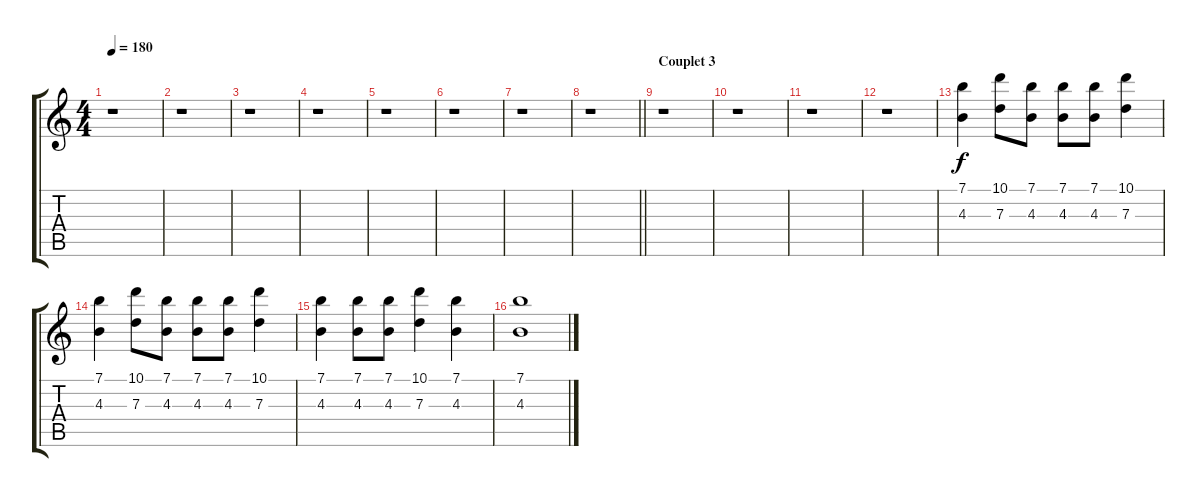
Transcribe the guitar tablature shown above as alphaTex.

\track "" {instrument overdrivenguitar}
\staff {score tabs}
\tuning (E4 B3 G3 D3 A2 E2) {hide}
\ts (4 4)
\tempo 180
\clef g2
\ks c
r.1{dy f} |
r.1 |
r.1 |
r.1 |
r.1 |
r.1 |
r.1 |
\barLineRight lightlight
r.1 |
\section ("" "Couplet 3")
r.1 |
r.1 |
r.1 |
r.1 |
(7.1 4.3).4 (10.1 7.3).8 (7.1 4.3).8 (7.1 4.3).8 (7.1 4.3).8 (10.1 7.3).4 |
(7.1 4.3).4 (10.1 7.3).8 (7.1 4.3).8 (7.1 4.3).8 (7.1 4.3).8 (10.1 7.3).4 |
(7.1 4.3).4 (7.1 4.3).8 (7.1 4.3).8 (10.1 7.3).4 (7.1 4.3).4 |
(7.1 4.3).1
